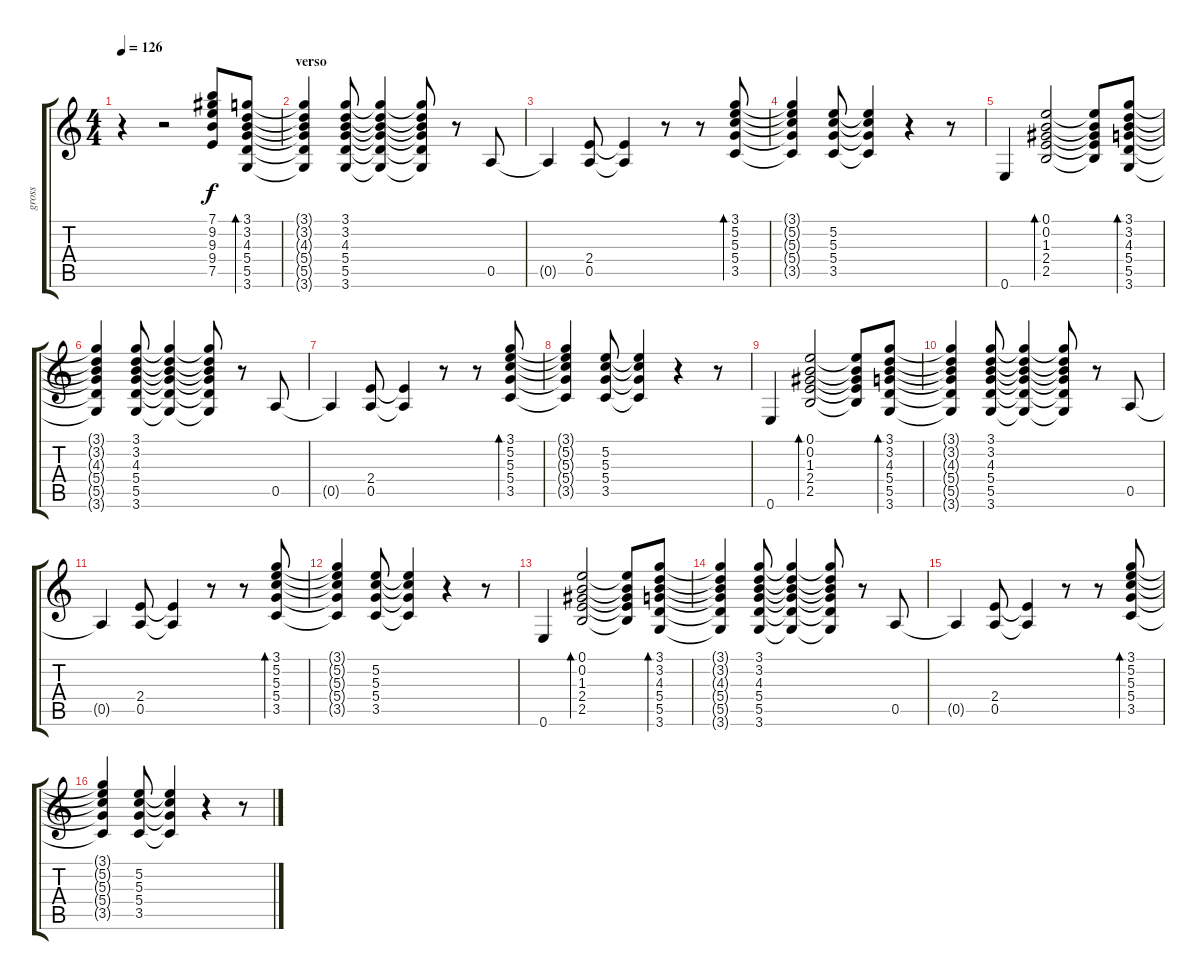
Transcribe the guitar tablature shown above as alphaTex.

\track ("gross" "gross") {instrument acousticguitarsteel}
\staff {score tabs}
\tuning (E4 B3 G3 D3 A2 E2) {hide}
\ts (4 4)
\tempo 126
\clef g2
\ks c
r.4{dy f} r.2 (7.1{t} 9.2{t} 9.3{t} 9.4{t} 7.5{t}).8 (3.1 3.2 4.3 5.4 5.5 3.6).8{bd 60} |
\section ("" "verso")
(3.1{t} 3.2{t} 4.3{t} 5.4{t} 5.5{t} 3.6{t}).4 (3.1 3.2 4.3 5.4 5.5 3.6).8 (3.1{t} 3.2{t} 4.3{t} 5.4{t} 5.5{t} 3.6{t}).4 (3.1{t} 3.2{t} 4.3{t} 5.4{t} 5.5{t} 3.6{t}).8 r.8 0.5.8 |
0.5{t}.4 (2.4 0.5).8 (2.4{t} 0.5{t}).4 r.8 r.8 (3.1 5.2 5.3 5.4 3.5).8{bd 60} |
(3.1{t} 5.2{t} 5.3{t} 5.4{t} 3.5{t}).4 (5.2 5.3 5.4 3.5).8 (5.2{t} 5.3{t} 5.4{t} 3.5{t}).4 r.4 r.8 |
0.6.4 (0.1 0.2 1.3 2.4 2.5).2{bd 60} (0.1{t} 0.2{t} 1.3{t} 2.4{t} 2.5{t}).8 (3.1 3.2 4.3 5.4 5.5 3.6).8{bd 60} |
(3.1{t} 3.2{t} 4.3{t} 5.4{t} 5.5{t} 3.6{t}).4 (3.1 3.2 4.3 5.4 5.5 3.6).8 (3.1{t} 3.2{t} 4.3{t} 5.4{t} 5.5{t} 3.6{t}).4 (3.1{t} 3.2{t} 4.3{t} 5.4{t} 5.5{t} 3.6{t}).8 r.8 0.5.8 |
0.5{t}.4 (2.4 0.5).8 (2.4{t} 0.5{t}).4 r.8 r.8 (3.1 5.2 5.3 5.4 3.5).8{bd 60} |
(3.1{t} 5.2{t} 5.3{t} 5.4{t} 3.5{t}).4 (5.2 5.3 5.4 3.5).8 (5.2{t} 5.3{t} 5.4{t} 3.5{t}).4 r.4 r.8 |
\section ("" "")
0.6.4 (0.1 0.2 1.3 2.4 2.5).2{bd 60} (0.1{t} 0.2{t} 1.3{t} 2.4{t} 2.5{t}).8 (3.1 3.2 4.3 5.4 5.5 3.6).8{bd 60} |
(3.1{t} 3.2{t} 4.3{t} 5.4{t} 5.5{t} 3.6{t}).4 (3.1 3.2 4.3 5.4 5.5 3.6).8 (3.1{t} 3.2{t} 4.3{t} 5.4{t} 5.5{t} 3.6{t}).4 (3.1{t} 3.2{t} 4.3{t} 5.4{t} 5.5{t} 3.6{t}).8 r.8 0.5.8 |
0.5{t}.4 (2.4 0.5).8 (2.4{t} 0.5{t}).4 r.8 r.8 (3.1 5.2 5.3 5.4 3.5).8{bd 60} |
(3.1{t} 5.2{t} 5.3{t} 5.4{t} 3.5{t}).4 (5.2 5.3 5.4 3.5).8 (5.2{t} 5.3{t} 5.4{t} 3.5{t}).4 r.4 r.8 |
0.6.4 (0.1 0.2 1.3 2.4 2.5).2{bd 60} (0.1{t} 0.2{t} 1.3{t} 2.4{t} 2.5{t}).8 (3.1 3.2 4.3 5.4 5.5 3.6).8{bd 60} |
(3.1{t} 3.2{t} 4.3{t} 5.4{t} 5.5{t} 3.6{t}).4 (3.1 3.2 4.3 5.4 5.5 3.6).8 (3.1{t} 3.2{t} 4.3{t} 5.4{t} 5.5{t} 3.6{t}).4 (3.1{t} 3.2{t} 4.3{t} 5.4{t} 5.5{t} 3.6{t}).8 r.8 0.5.8 |
0.5{t}.4 (2.4 0.5).8 (2.4{t} 0.5{t}).4 r.8 r.8 (3.1 5.2 5.3 5.4 3.5).8{bd 60} |
(3.1{t} 5.2{t} 5.3{t} 5.4{t} 3.5{t}).4 (5.2 5.3 5.4 3.5).8 (5.2{t} 5.3{t} 5.4{t} 3.5{t}).4 r.4 r.8
